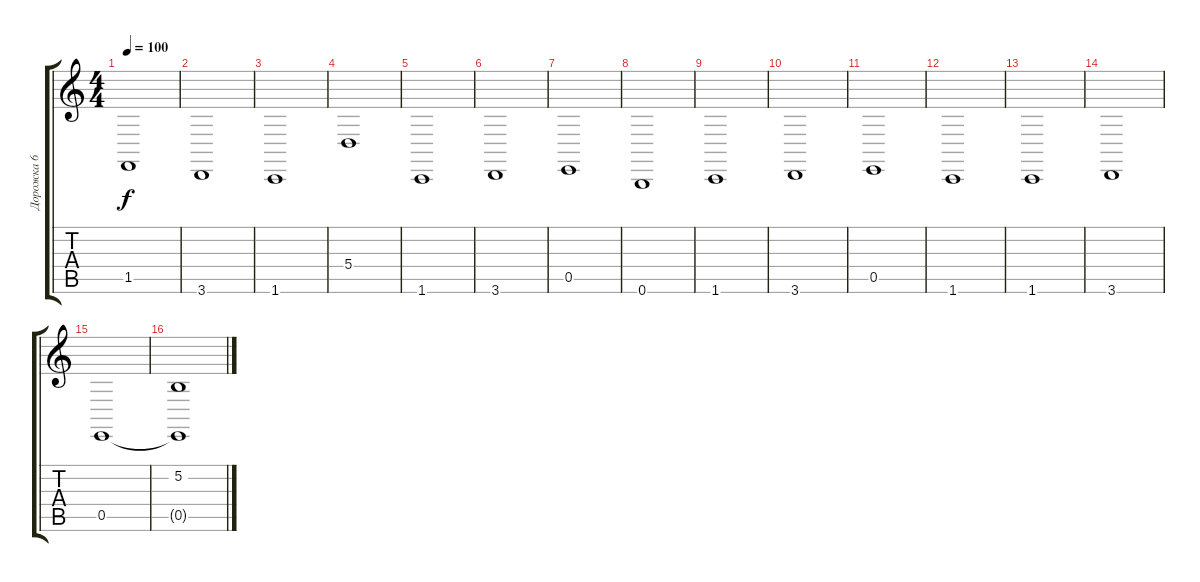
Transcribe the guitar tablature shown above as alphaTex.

\track ("Дорожка 6" "Дорожка 6") {instrument pad2warm}
\staff {score tabs}
\tuning (B3 Gb3 D3 A2 E2 B1) {hide}
\ts (4 4)
\tempo 100
\clef g2
\ks c
1.5.1{dy f} |
3.6.1 |
1.6.1 |
5.4.1 |
1.6.1 |
3.6.1 |
0.5.1 |
0.6.1 |
1.6.1 |
3.6.1 |
0.5.1 |
1.6.1 |
1.6.1 |
3.6.1 |
0.5.1 |
(5.2 0.5{t}).1
